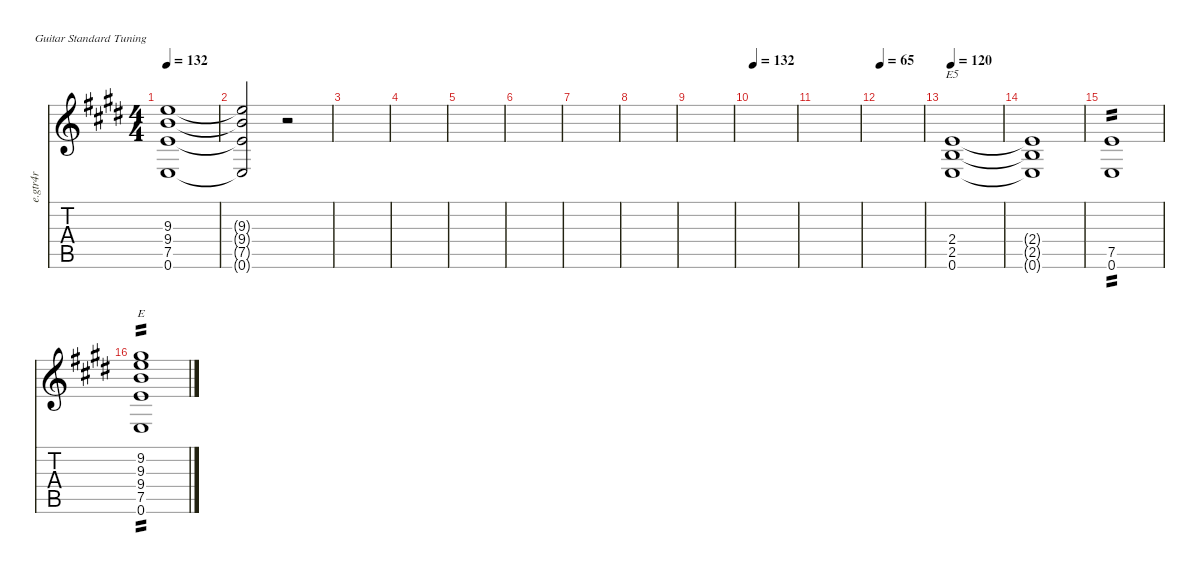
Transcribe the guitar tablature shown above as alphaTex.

\defaultSystemsLayout 4
\hideDynamics
\bracketExtendMode nobrackets
\track ("E.Guitar III (Right)" "e.gtr4r") {instrument distortionguitar}
\staff {score tabs}
\tuning (E4 B3 G3 D3 A2 E2)
\chord ("E5" x x x 2 2 0) {showdiagram false showfingering false barre 2}
\chord ("E" x 9 9 9 7 6) {firstfret 7 showdiagram false showfingering false}
\ts (4 4)
\tempo 132
\clef g2
\ks e
(0.6{t acc forcenatural} 7.5{t acc forcenatural} 9.4{t acc forcenatural} 9.3{t acc forcenatural}).1{dy mf beam Up} |
(0.6{t acc forcenatural} 7.5{t acc forcenatural} 9.4{t acc forcenatural} 9.3{t acc forcenatural}).2{beam Up} r.2{beam Down} |
|
|
|
|
|
|
|
\tempo 132
|
|
\tempo 65
|
\tempo 120
(0.6{acc forcenatural} 2.5{acc forcenatural} 2.4{acc forcenatural}).1{ch "E5" beam Up} |
(0.6{t acc forcenatural} 2.5{t acc forcenatural} 2.4{t acc forcenatural}).1{beam Up} |
(0.6{acc forcenatural} 7.5{acc forcenatural}).1{tp 2 beam Up} |
(0.6{acc forcenatural} 7.5{acc forcenatural} 9.4{acc forcenatural} 9.3{acc forcenatural} 9.2{acc #}).1{ch "E" tp 2 beam Up}
